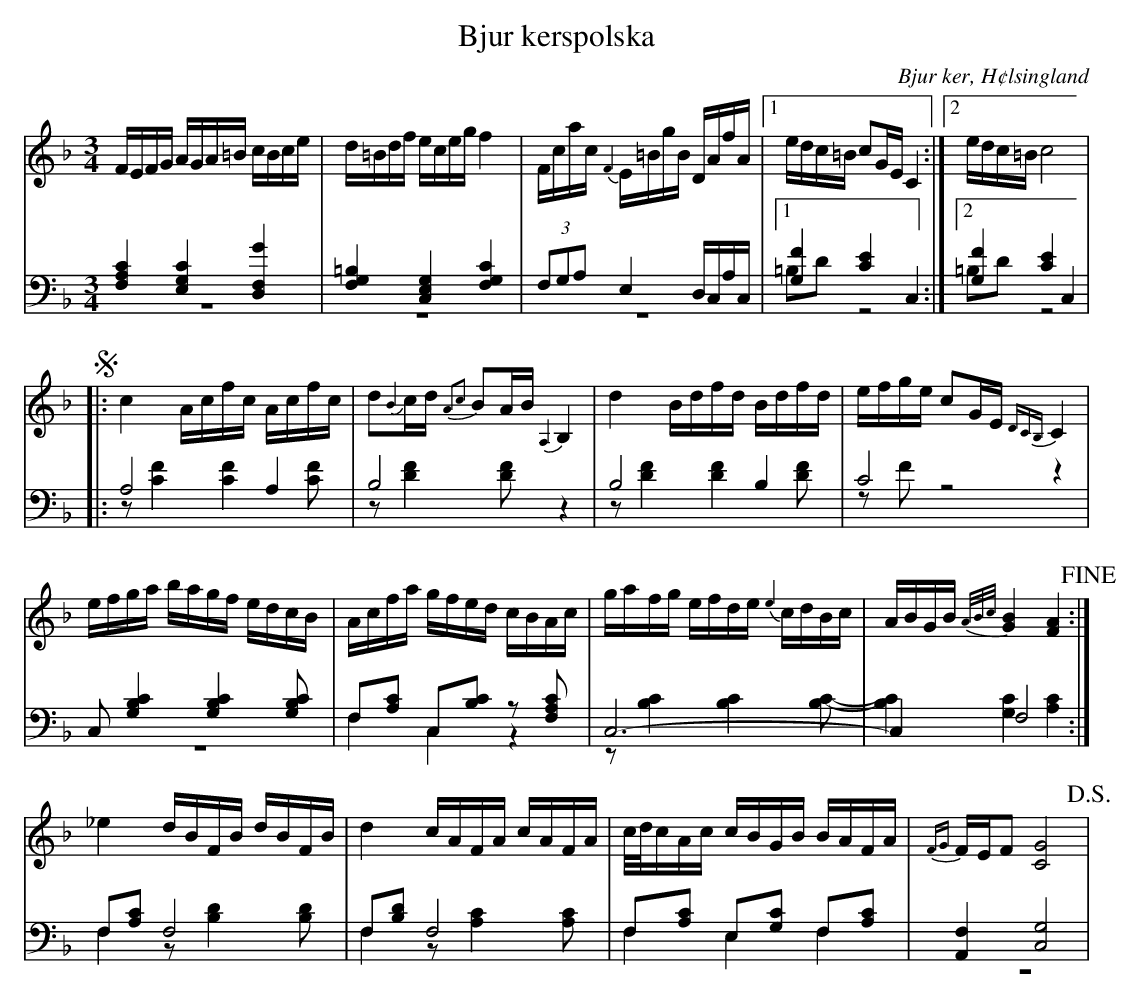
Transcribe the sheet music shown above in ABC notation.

X:1
T: Bjur kerspolska
O: Bjur ker, H¢lsingland
M: 3/4
L: 1/16
K: F
V:1
V:2
V:3 merge
V:1
FEFG AGA=B cBce|d=Bdf eceg f4|Fcac {F2}E=BgB DAfA|1 edc=B c2GE C4:|2 edc=B c8 |
!segno! |:c4 Acfc Acfc|d2{B2}cd {A2c2}B2AB {A,2}B,4|d4 Bdfd Bdfd|efge c2GE {DCB,}C4|
efga bagf edcB|Acfa gfed cBAc|gafg efde {e2}cdBc|ABGB {A/B/c/}[G4B4] [F4A4] !fine!:|
_e4 dBFB dBFB|d4 cAFA cAFA|c/d/cAc cBGB BAFA|{FG}FEF2 [C8G8] !D.S.!|
V:2 clef=bass
[F,4A,4C4] [E,4G,4C4] [D,4F,4G4]|[F,4G,4=B,4] [G,4C,4E,4] [F,4G,4C4]|(3F,2G,2A,2 E,4 D,C,A,C,|1 [G,4F4] [C4E4] C,4:|2 [G,4F4] [C4E4] C,4 |
|:A,8 A,4|B,8 z4|B,8  B,4|C8 z4|
C,2 [G,4B,4C4] [G,4B,4C4] [G,2B,2C2]|F,2[A,2C2] C,2[B,2C2] z2 [F,2A,2C2]|C,12-|C,4 F,8:|
F,2[A,2C2] F,8|F,2[B,2D2] F,8|F,2[A,2C2] E,2[G,2C2] F,2[A,2C2]|[A,,4F,4] [C,8G,8] |
V:3 clef=bass
z12|z12|z12|1 =B,2D2 z8:|2 =B,2D2 z8|
|:z2 [C4F4] [C4F4] [C2F2]|z2 [D4F4] [D2F2] z4|z2 [D4F4] [D4F4] [D2F2]|z2 F2 z8|
z12|F,4 C,4 z4|z2 [B,4C4] [B,4C4] [B,2C2]-|[B,4C4] [G,4C4] [A,4C4]:|
F,4 z2 [B,4D4] [B,2D2]|F,4 z2 [A,4C4] [A,2C2]|F,4 E,4 F,4|z12|
